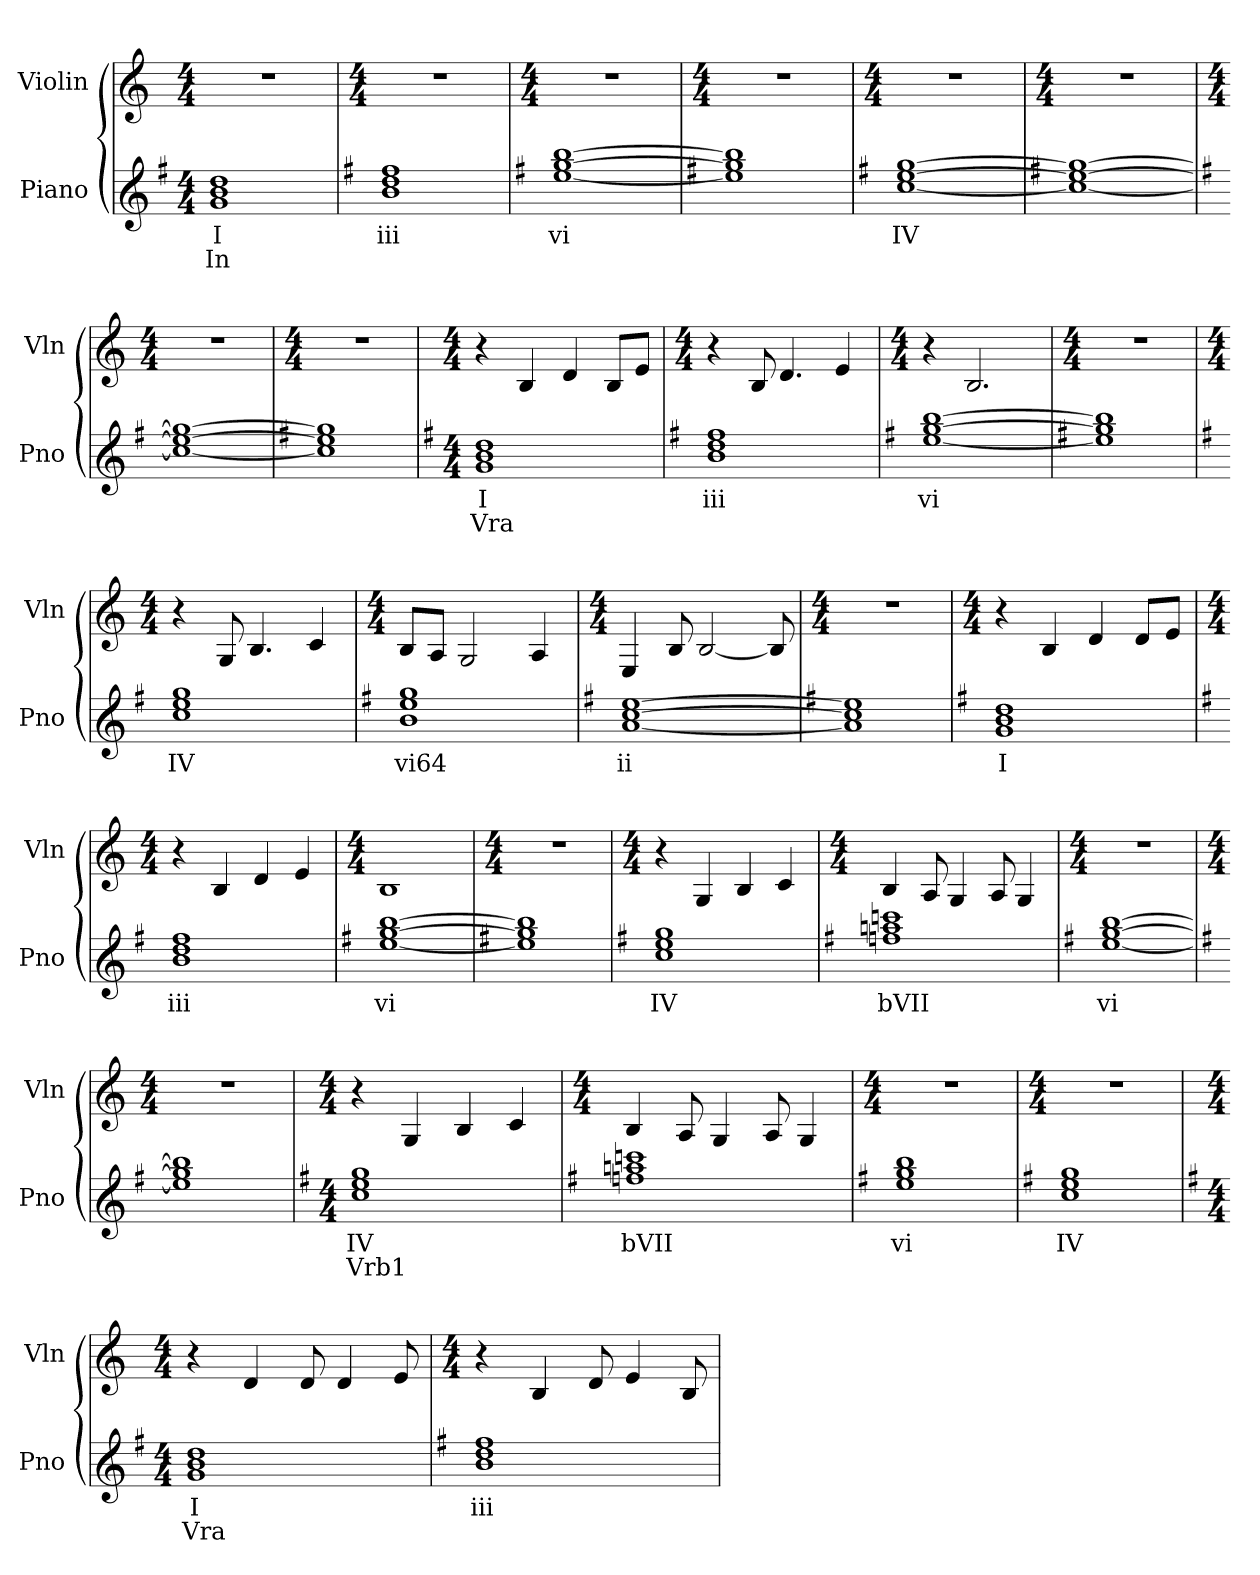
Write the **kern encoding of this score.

**kern	**text	**text	**kern
*part2	*part2	*part2	*part1
*staff2	*staff2	*staff2	*staff1
*I"Piano	*	*	*I"Violin
*I'Pno	*	*	*I'Vln
*k[f#]	*	*	*
*G:	*	*	*
*M4/4	*	*	*M4/4
=	=	=	=
1g 1b 1dd	I	In	1r
=	=	=	=
*k[f#]	*	*	*
*G:	*	*	*
*	*	*	*M4/4
1b 1dd 1ff#	iii	.	1r
=	=	=	=
*k[f#]	*	*	*
*G:	*	*	*
*	*	*	*M4/4
[1ee [1gg [1bb	vi	.	1r
=	=	=	=
*k[f#]	*	*	*
*G:	*	*	*
*	*	*	*M4/4
1ee] 1gg] 1bb]	.	.	1r
=	=	=	=
*k[f#]	*	*	*
*G:	*	*	*
*	*	*	*M4/4
[1cc [1ee [1gg	IV	.	1r
=	=	=	=
*k[f#]	*	*	*
*G:	*	*	*
*	*	*	*M4/4
1cc_ 1ee_ 1gg_	.	.	1r
=	=	=	=
*k[f#]	*	*	*
*G:	*	*	*
*	*	*	*M4/4
1cc_ 1ee_ 1gg_	.	.	1r
=	=	=	=
*k[f#]	*	*	*
*G:	*	*	*
*	*	*	*M4/4
1cc] 1ee] 1gg]	.	.	1r
=	=	=	=
*k[f#]	*	*	*
*G:	*	*	*
*M4/4	*	*	*M4/4
1g 1b 1dd	I	Vra	4r
.	.	.	4B
.	.	.	4d
.	.	.	8BL
.	.	.	8eJ
=	=	=	=
*k[f#]	*	*	*
*G:	*	*	*
*	*	*	*M4/4
1b 1dd 1ff#	iii	.	4r
.	.	.	8B
.	.	.	4.d
.	.	.	4e
=	=	=	=
*k[f#]	*	*	*
*G:	*	*	*
*	*	*	*M4/4
[1ee [1gg [1bb	vi	.	4r
.	.	.	2.B
=	=	=	=
*k[f#]	*	*	*
*G:	*	*	*
*	*	*	*M4/4
1ee] 1gg] 1bb]	.	.	1r
=	=	=	=
*k[f#]	*	*	*
*G:	*	*	*
*	*	*	*M4/4
1cc 1ee 1gg	IV	.	4r
.	.	.	8G
.	.	.	4.B
.	.	.	4c
=	=	=	=
*k[f#]	*	*	*
*G:	*	*	*
*	*	*	*M4/4
1b 1ee 1gg	vi64	.	8BL
.	.	.	8AJ
.	.	.	2G
.	.	.	4A
=	=	=	=
*k[f#]	*	*	*
*G:	*	*	*
*	*	*	*M4/4
[1a [1cc [1ee	ii	.	4E
.	.	.	8B
.	.	.	[2B
.	.	.	8B]
=	=	=	=
*k[f#]	*	*	*
*G:	*	*	*
*	*	*	*M4/4
1a] 1cc] 1ee]	.	.	1r
=	=	=	=
*k[f#]	*	*	*
*G:	*	*	*
*	*	*	*M4/4
1g 1b 1dd	I	.	4r
.	.	.	4B
.	.	.	4d
.	.	.	8dL
.	.	.	8eJ
=	=	=	=
*k[f#]	*	*	*
*G:	*	*	*
*	*	*	*M4/4
1b 1dd 1ff#	iii	.	4r
.	.	.	4B
.	.	.	4d
.	.	.	4e
=	=	=	=
*k[f#]	*	*	*
*G:	*	*	*
*	*	*	*M4/4
[1ee [1gg [1bb	vi	.	1B
=	=	=	=
*k[f#]	*	*	*
*G:	*	*	*
*	*	*	*M4/4
1ee] 1gg] 1bb]	.	.	1r
=	=	=	=
*k[f#]	*	*	*
*G:	*	*	*
*	*	*	*M4/4
1cc 1ee 1gg	IV	.	4r
.	.	.	4G
.	.	.	4B
.	.	.	4c
=	=	=	=
*k[f#]	*	*	*
*G:	*	*	*
*	*	*	*M4/4
1ffn 1aan 1cccn	bVII	.	4B
.	.	.	8A
.	.	.	4G
.	.	.	8A
.	.	.	4G
=	=	=	=
*k[f#]	*	*	*
*G:	*	*	*
*	*	*	*M4/4
[1ee [1gg [1bb	vi	.	1r
=	=	=	=
*k[f#]	*	*	*
*G:	*	*	*
*	*	*	*M4/4
1ee] 1gg] 1bb]	.	.	1r
=	=	=	=
*k[f#]	*	*	*
*G:	*	*	*
*M4/4	*	*	*M4/4
1cc 1ee 1gg	IV	Vrb1	4r
.	.	.	4G
.	.	.	4B
.	.	.	4c
=	=	=	=
*k[f#]	*	*	*
*G:	*	*	*
*	*	*	*M4/4
1ffn 1aan 1cccn	bVII	.	4B
.	.	.	8A
.	.	.	4G
.	.	.	8A
.	.	.	4G
=	=	=	=
*k[f#]	*	*	*
*G:	*	*	*
*	*	*	*M4/4
1ee 1gg 1bb	vi	.	1r
=	=	=	=
*k[f#]	*	*	*
*G:	*	*	*
*	*	*	*M4/4
1cc 1ee 1gg	IV	.	1r
=	=	=	=
*k[f#]	*	*	*
*G:	*	*	*
*M4/4	*	*	*M4/4
1g 1b 1dd	I	Vra	4r
.	.	.	4d
.	.	.	8d
.	.	.	4d
.	.	.	8e
=	=	=	=
*k[f#]	*	*	*
*G:	*	*	*
*	*	*	*M4/4
1b 1dd 1ff#	iii	.	4r
.	.	.	4B
.	.	.	8d
.	.	.	4e
.	.	.	8B
=	=	=	=
*-	*-	*-	*-
